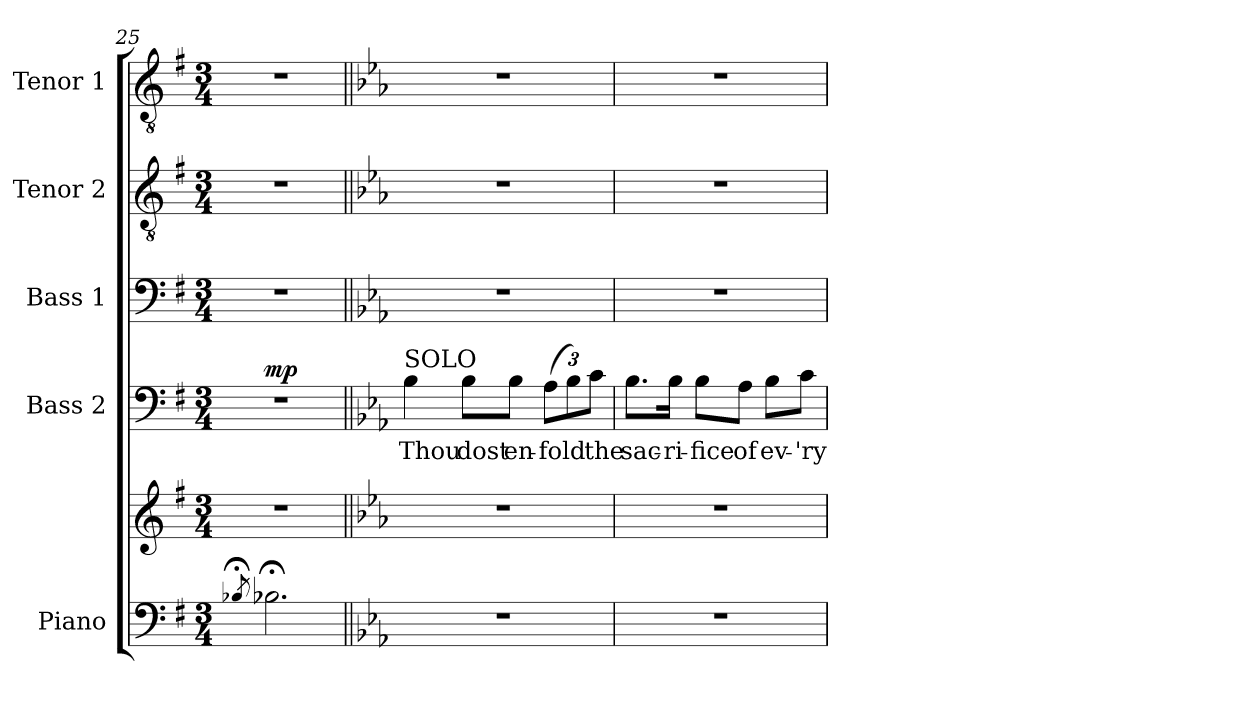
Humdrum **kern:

**kern	**kern	**kern	**text	**dynam	**kern	**kern	**kern
*part5	*part5	*part4	*part4	*part4	*part3	*part2	*part1
*staff6	*staff5	*staff4	*staff4	*staff4	*staff3	*staff2	*staff1
*I"Piano	*	*I"Bass 2	*	*	*I"Bass 1	*I"Tenor 2	*I"Tenor 1
*I'Pno.	*	*I'B2.	*	*	*I'B1.	*I'T2.	*I'T1.
*clefF4	*clefG2	*clefF4	*	*	*clefF4	*clefGv2	*clefGv2
*	*	*	*	*	*	*ITrd7c12	*ITrd7c12
*k[f#]	*k[f#]	*k[f#]	*	*	*k[f#]	*k[f#]	*k[f#]
*G:	*G:	*G:	*	*	*G:	*G:	*G:
*M3/4	*M3/4	*M3/4	*	*	*M3/4	*M3/4	*M3/4
=25	=25	=25	=25	=25	=25	=25	=25
8qB-X;</	.	.	.	.	.	.	.
!	!	!	!	!LO:DY:b	!	!	!
2.B-;<\	2.r	2.r	.	mp	2.r	2.r	2.r
=26||	=26||	=26||	=26||	=26||	=26||	=26||	=26||
*k[b-e-a-]	*k[b-e-a-]	*k[b-e-a-]	*	*	*k[b-e-a-]	*k[b-e-a-]	*k[b-e-a-]
*E-:	*E-:	*E-:	*	*	*E-:	*E-:	*E-:
!	!	!LO:TX:a:t=SOLO	!	!	!	!	!
!	!	!	!LO:LY:b	!	!	!	!
2.r	2.r	4B-\	Thou	.	2.r	2.r	2.r
!	!	!	!LO:LY:b	!	!	!	!
.	.	8B-\L	dost	.	.	.	.
!	!	!	!LO:LY:b	!	!	!	!
.	.	8B-\J	en-	.	.	.	.
*	*	*Xbrackettup	*	*	*	*	*
!	!	!	!LO:LY:b	!	!	!	!
.	.	(>12A-\L	-fold	.	.	.	.
.	.	12B-\)	.	.	.	.	.
!	!	!	!LO:LY:b	!	!	!	!
.	.	12c\J	the	.	.	.	.
!!LO:PB:g=z
=27	=27	=27	=27	=27	=27	=27	=27
!	!	!	!LO:LY:b	!	!	!	!
2.r	2.r	8.B-\L	sac-	.	2.r	2.r	2.r
!	!	!	!LO:LY:b	!	!	!	!
.	.	16B-\Jk	-ri-	.	.	.	.
!	!	!	!LO:LY:b	!	!	!	!
.	.	8B-\L	-fice	.	.	.	.
!	!	!	!LO:LY:b	!	!	!	!
.	.	8A-\J	of	.	.	.	.
!	!	!	!LO:LY:b	!	!	!	!
.	.	8B-\L	ev-	.	.	.	.
!	!	!	!LO:LY:b	!	!	!	!
.	.	8c\J	-'ry	.	.	.	.
=	=	=	=	=	=	=	=
*-	*-	*-	*-	*-	*-	*-	*-
